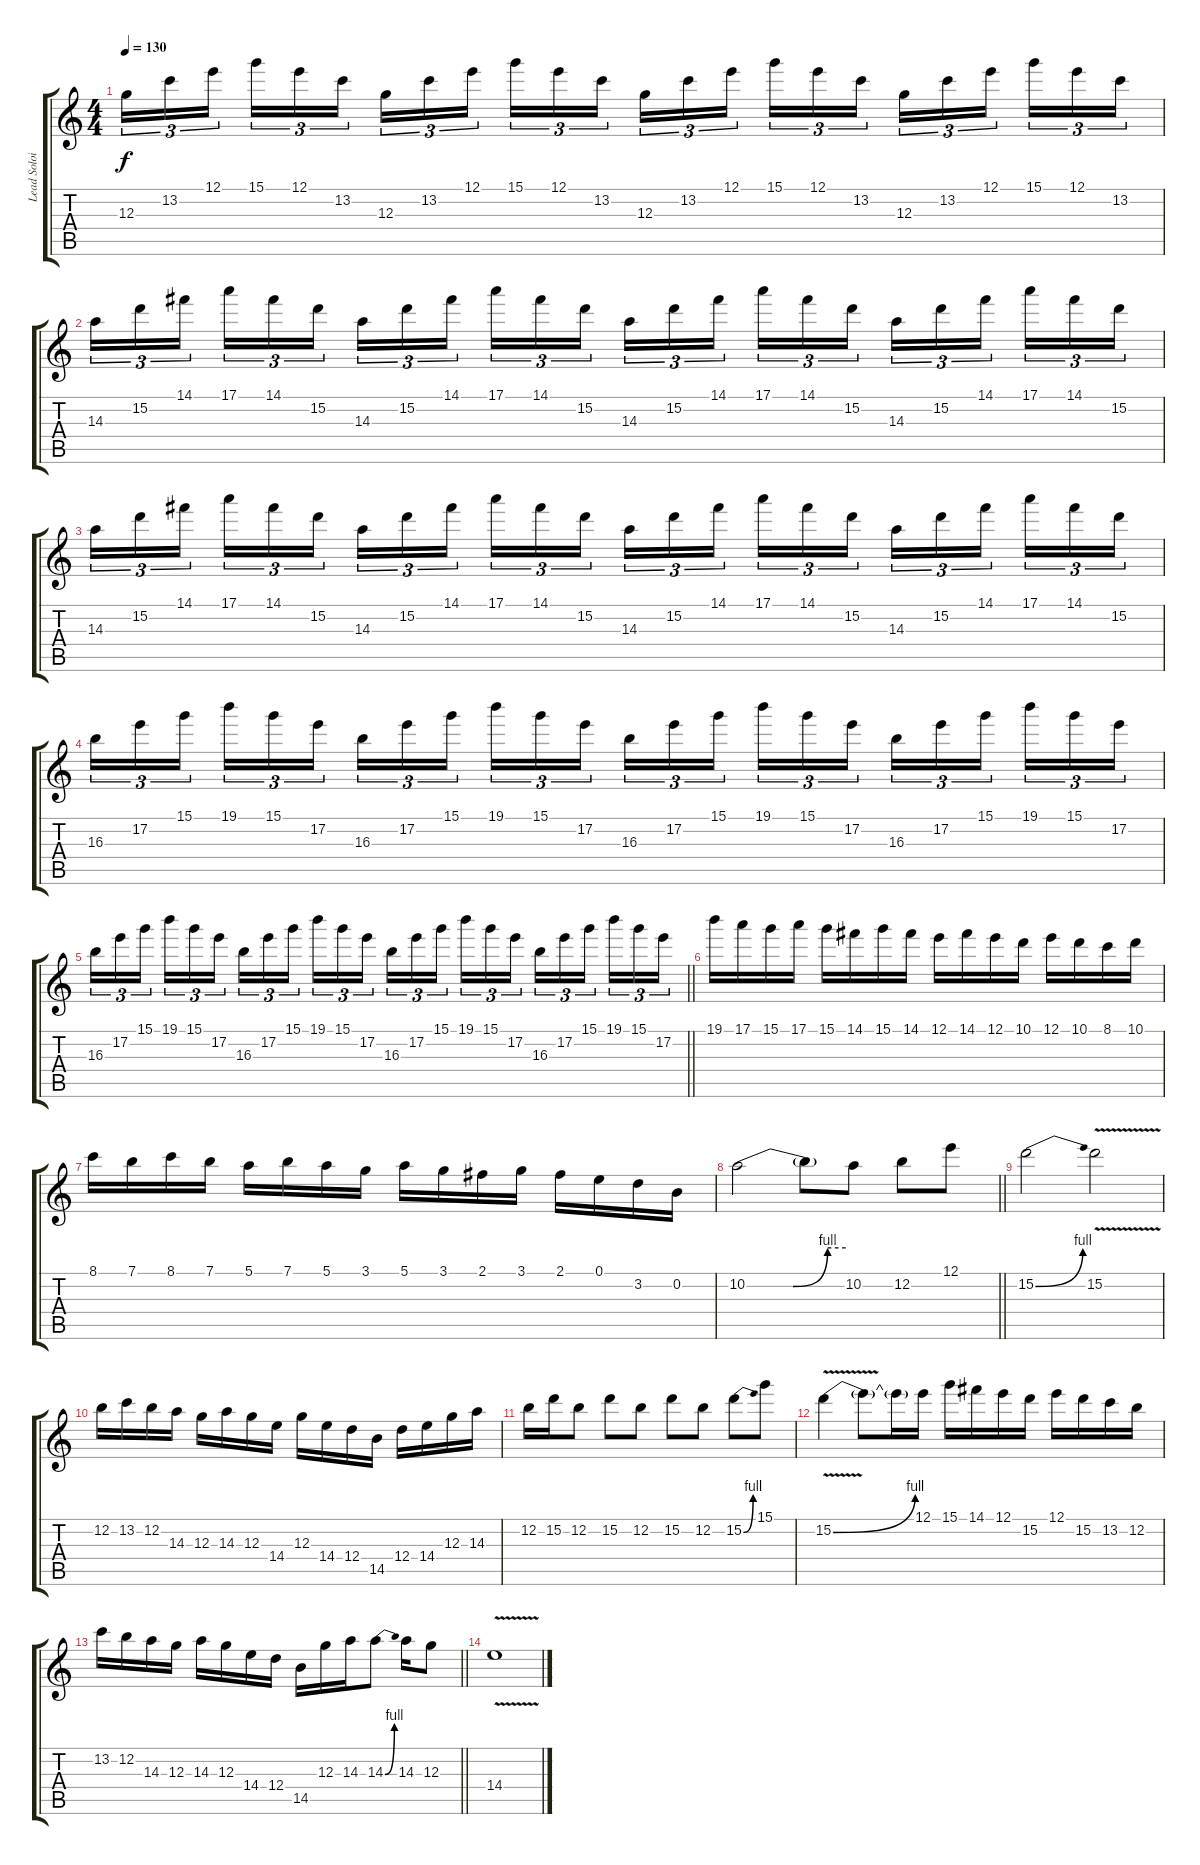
\track ("Lead Soloist" "Lead Soloi") {instrument distortionguitar}
\staff {score tabs}
\tuning (E4 B3 G3 D3 A2 E2) {hide}
\ts (4 4)
\tempo 130
\clef g2
\ks c
12.3.16{tu (3 2) dy f} 13.2.16{tu (3 2)} 12.1.16{tu (3 2) beam splitsecondary} 15.1.16{tu (3 2)} 12.1.16{tu (3 2)} 13.2.16{tu (3 2)} 12.3.16{tu (3 2)} 13.2.16{tu (3 2)} 12.1.16{tu (3 2) beam splitsecondary} 15.1.16{tu (3 2)} 12.1.16{tu (3 2)} 13.2.16{tu (3 2)} 12.3.16{tu (3 2)} 13.2.16{tu (3 2)} 12.1.16{tu (3 2) beam splitsecondary} 15.1.16{tu (3 2)} 12.1.16{tu (3 2)} 13.2.16{tu (3 2)} 12.3.16{tu (3 2)} 13.2.16{tu (3 2)} 12.1.16{tu (3 2) beam splitsecondary} 15.1.16{tu (3 2)} 12.1.16{tu (3 2)} 13.2.16{tu (3 2)} |
14.3.16{tu (3 2)} 15.2.16{tu (3 2)} 14.1.16{tu (3 2) beam splitsecondary} 17.1.16{tu (3 2)} 14.1.16{tu (3 2)} 15.2.16{tu (3 2)} 14.3.16{tu (3 2)} 15.2.16{tu (3 2)} 14.1.16{tu (3 2) beam splitsecondary} 17.1.16{tu (3 2)} 14.1.16{tu (3 2)} 15.2.16{tu (3 2)} 14.3.16{tu (3 2)} 15.2.16{tu (3 2)} 14.1.16{tu (3 2) beam splitsecondary} 17.1.16{tu (3 2)} 14.1.16{tu (3 2)} 15.2.16{tu (3 2)} 14.3.16{tu (3 2)} 15.2.16{tu (3 2)} 14.1.16{tu (3 2) beam splitsecondary} 17.1.16{tu (3 2)} 14.1.16{tu (3 2)} 15.2.16{tu (3 2)} |
14.3.16{tu (3 2)} 15.2.16{tu (3 2)} 14.1.16{tu (3 2) beam splitsecondary} 17.1.16{tu (3 2)} 14.1.16{tu (3 2)} 15.2.16{tu (3 2)} 14.3.16{tu (3 2)} 15.2.16{tu (3 2)} 14.1.16{tu (3 2) beam splitsecondary} 17.1.16{tu (3 2)} 14.1.16{tu (3 2)} 15.2.16{tu (3 2)} 14.3.16{tu (3 2)} 15.2.16{tu (3 2)} 14.1.16{tu (3 2) beam splitsecondary} 17.1.16{tu (3 2)} 14.1.16{tu (3 2)} 15.2.16{tu (3 2)} 14.3.16{tu (3 2)} 15.2.16{tu (3 2)} 14.1.16{tu (3 2) beam splitsecondary} 17.1.16{tu (3 2)} 14.1.16{tu (3 2)} 15.2.16{tu (3 2)} |
16.3.16{tu (3 2)} 17.2.16{tu (3 2)} 15.1.16{tu (3 2) beam splitsecondary} 19.1.16{tu (3 2)} 15.1.16{tu (3 2)} 17.2.16{tu (3 2)} 16.3.16{tu (3 2)} 17.2.16{tu (3 2)} 15.1.16{tu (3 2) beam splitsecondary} 19.1.16{tu (3 2)} 15.1.16{tu (3 2)} 17.2.16{tu (3 2)} 16.3.16{tu (3 2)} 17.2.16{tu (3 2)} 15.1.16{tu (3 2) beam splitsecondary} 19.1.16{tu (3 2)} 15.1.16{tu (3 2)} 17.2.16{tu (3 2)} 16.3.16{tu (3 2)} 17.2.16{tu (3 2)} 15.1.16{tu (3 2) beam splitsecondary} 19.1.16{tu (3 2)} 15.1.16{tu (3 2)} 17.2.16{tu (3 2)} |
\barLineRight lightlight
16.3.16{tu (3 2)} 17.2.16{tu (3 2)} 15.1.16{tu (3 2) beam splitsecondary} 19.1.16{tu (3 2)} 15.1.16{tu (3 2)} 17.2.16{tu (3 2)} 16.3.16{tu (3 2)} 17.2.16{tu (3 2)} 15.1.16{tu (3 2) beam splitsecondary} 19.1.16{tu (3 2)} 15.1.16{tu (3 2)} 17.2.16{tu (3 2)} 16.3.16{tu (3 2)} 17.2.16{tu (3 2)} 15.1.16{tu (3 2) beam splitsecondary} 19.1.16{tu (3 2)} 15.1.16{tu (3 2)} 17.2.16{tu (3 2)} 16.3.16{tu (3 2)} 17.2.16{tu (3 2)} 15.1.16{tu (3 2) beam splitsecondary} 19.1.16{tu (3 2)} 15.1.16{tu (3 2)} 17.2.16{tu (3 2)} |
19.1.16 17.1.16 15.1.16 17.1.16 15.1.16 14.1.16 15.1.16 14.1.16 12.1.16 14.1.16 12.1.16 10.1.16 12.1.16 10.1.16 8.1.16 10.1.16 |
8.1.16 7.1.16 8.1.16 7.1.16 5.1.16 7.1.16 5.1.16 3.1.16 5.1.16 3.1.16 2.1.16 3.1.16 2.1.16 0.1.16 3.2.16 0.2.16 |
\barLineRight lightlight
10.2{be (custom 0 0 15 0 20 0 28 0 49 4 60 4)}.2 10.2{t}.8 10.2.8 12.2.8 12.1.8 |
15.2{be (bend 0 0 60 4)}.2 15.2{v}.2 |
12.2.16 13.2.16 12.2.16 14.3.16 12.3.16 14.3.16 12.3.16 14.4.16 12.3.16 14.4.16 12.4.16 14.5.16 12.4.16 14.4.16 12.3.16 14.3.16 |
12.2.16 15.2.16 12.2.8 15.2.8 12.2.8 15.2.8 12.2.8 15.2{be (bend 0 0 60 4)}.8 15.1.8 |
15.2{be (bend 0 0 60 4) v}.4 15.2{t}.8 15.2{t}.16 12.1.16 15.1.16 14.1.16 12.1.16 15.2.16 12.1.16 15.2.16 13.2.16 12.2.16 |
\barLineRight lightlight
13.2.16 12.2.16 14.3.16 12.3.16 14.3.16 12.3.16 14.4.16 12.4.16 14.5.16 12.3.16 14.3.16 14.3{be (bend 0 0 60 4)}.8 14.3.16 12.3.8 |
14.4{v}.1
